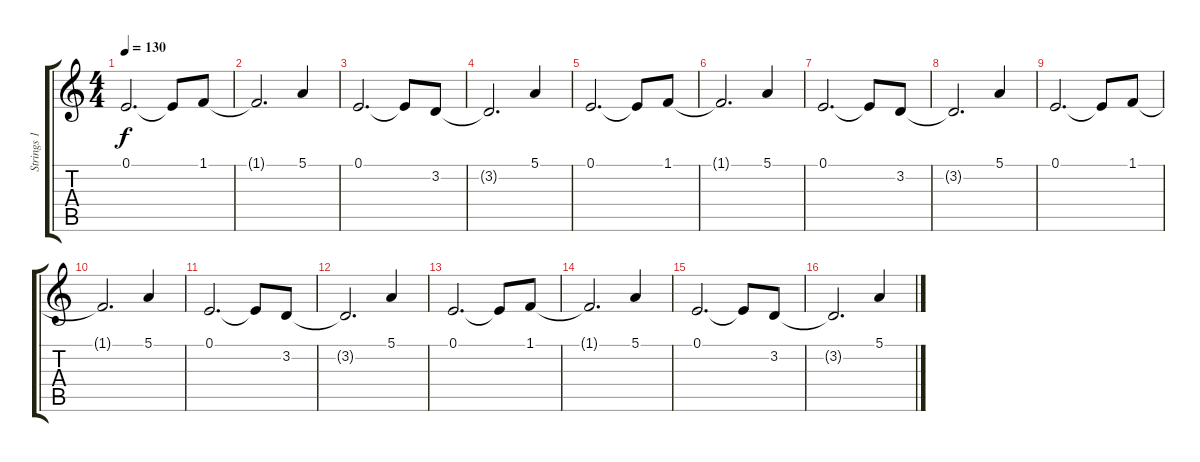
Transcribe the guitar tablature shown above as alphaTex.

\track ("Strings 1" "Strings 1") {instrument stringensemble1}
\staff {score tabs}
\tuning (E4 B3 G3 D3 A2 E2) {hide}
\ts (4 4)
\tempo 130
\clef g2
\ks c
0.1.2{d dy f} 0.1{t}.8 1.1.8 |
1.1{t}.2{d} 5.1.4 |
0.1.2{d} 0.1{t}.8 3.2.8 |
3.2{t}.2{d} 5.1.4 |
0.1.2{d} 0.1{t}.8 1.1.8 |
1.1{t}.2{d} 5.1.4 |
0.1.2{d} 0.1{t}.8 3.2.8 |
3.2{t}.2{d} 5.1.4 |
0.1.2{d} 0.1{t}.8 1.1.8 |
1.1{t}.2{d} 5.1.4 |
0.1.2{d} 0.1{t}.8 3.2.8 |
3.2{t}.2{d} 5.1.4 |
0.1.2{d} 0.1{t}.8 1.1.8 |
1.1{t}.2{d} 5.1.4 |
0.1.2{d} 0.1{t}.8 3.2.8 |
3.2{t}.2{d} 5.1.4
